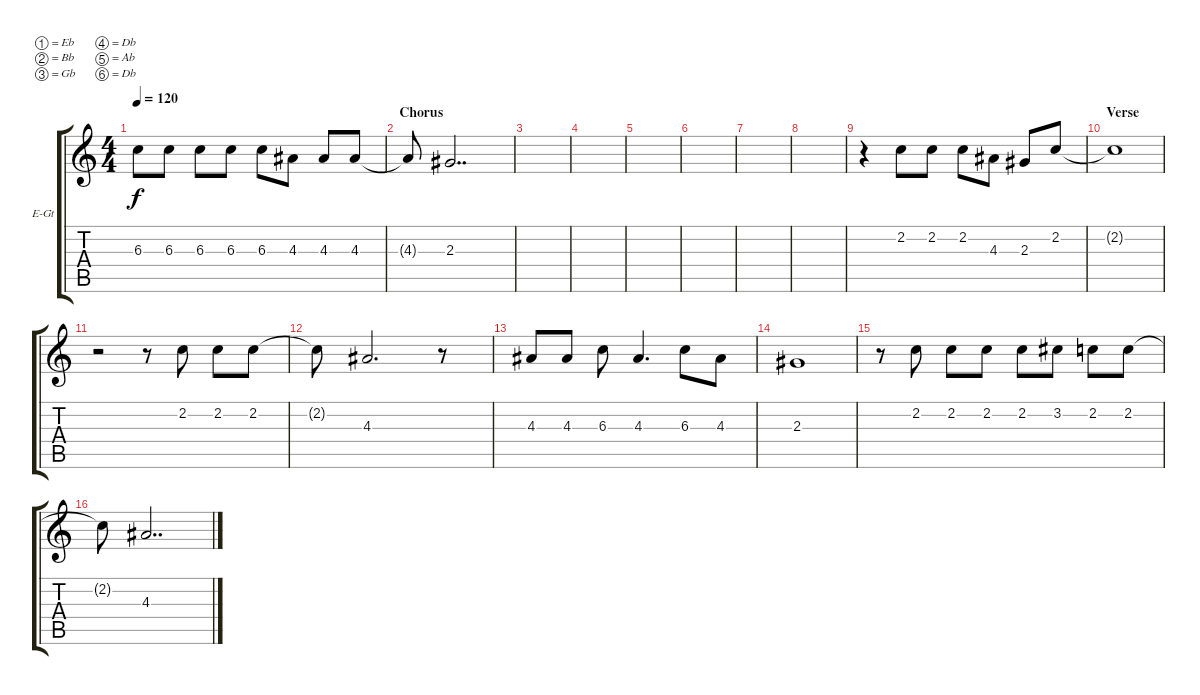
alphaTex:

\defaultSystemsLayout 4
\bracketExtendMode groupsimilarinstruments
\firstSystemTrackNameOrientation horizontal
\otherSystemsTrackNameOrientation horizontal
\track ("Vocals" "E-Gt") {instrument electricguitarclean}
\staff {score tabs}
\tuning (Eb4 Bb3 Gb3 Db3 Ab2 Db2)
\ts (4 4)
\tempo 120
\clef g2
\ks c
6.3.8{dy f} 6.3.8 6.3.8 6.3.8 6.3.8 4.3.8 4.3.8 4.3.8 |
\section ("" "Chorus")
4.3{t}.8 2.3.2{dd} |
|
|
|
|
|
|
r.4 2.2.8 2.2.8 2.2.8 4.3.8 2.3.8 2.2.8 |
\section ("" "Verse")
2.2{t}.1 |
r.2 r.8 2.2.8 2.2.8 2.2.8 |
2.2{t}.8 4.3.2{d} r.8 |
4.3.8 4.3.8 6.3.8 4.3.4{d} 6.3.8 4.3.8 |
2.3.1 |
r.8 2.2.8 2.2.8 2.2.8 2.2.8 3.2.8 2.2.8 2.2.8 |
2.2{t}.8 4.3.2{dd}
